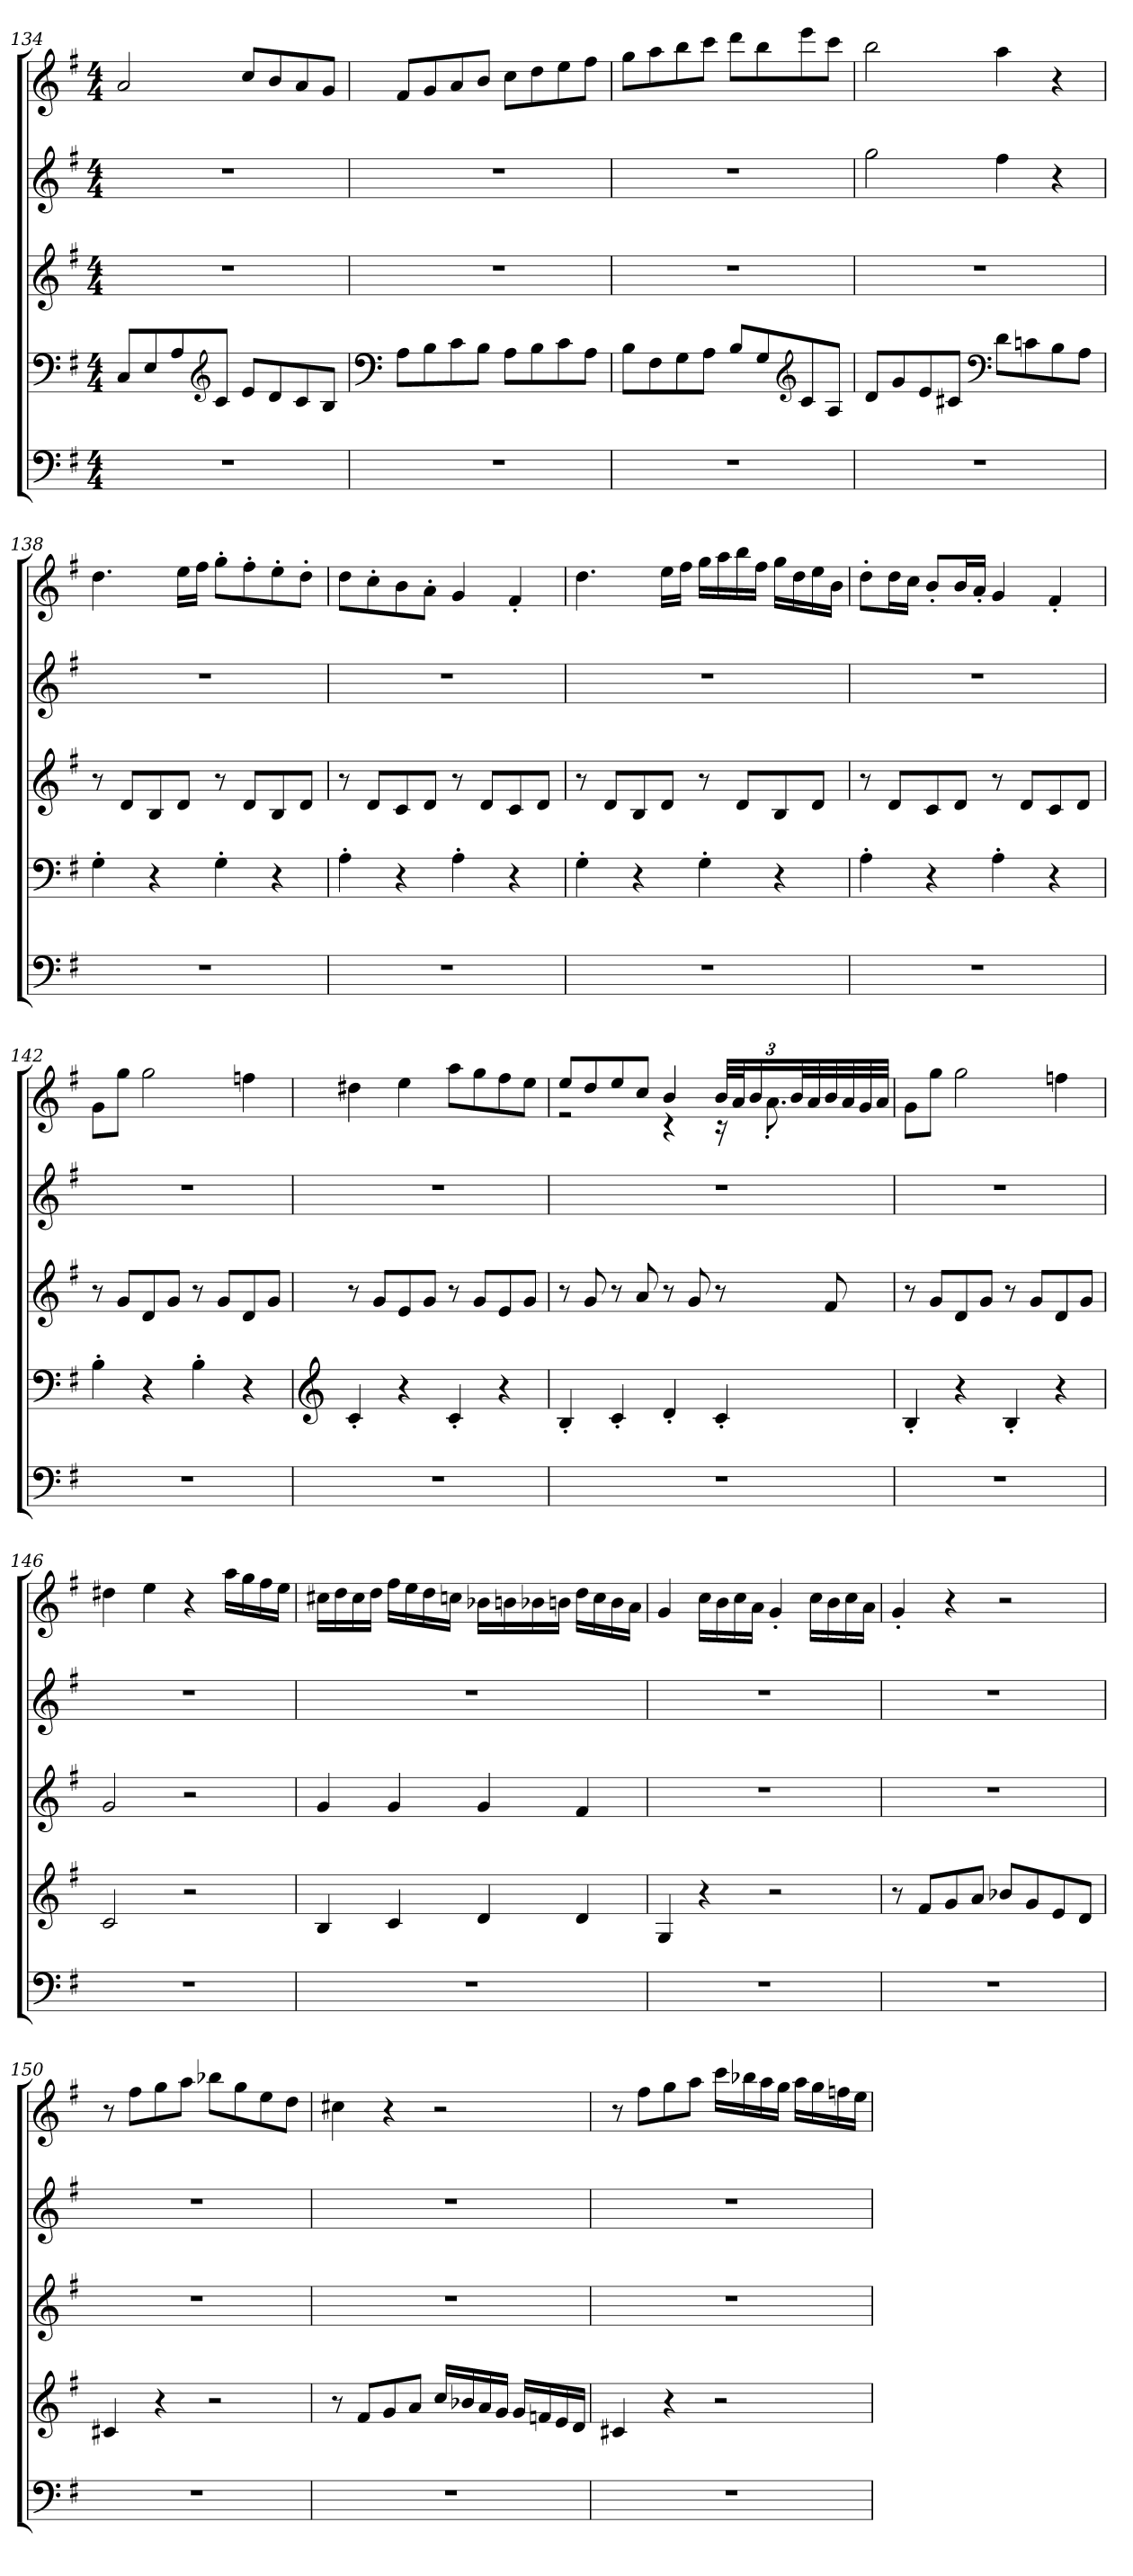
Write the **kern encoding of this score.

**kern	**kern	**kern	**kern	**kern
*part5	*part4	*part3	*part2	*part1
*staff5	*staff4	*staff3	*staff2	*staff1
!!LO:PB:g=z
*clefF4	*clefF4	*clefG2	*clefG2	*clefG2
*k[f#]	*k[f#]	*k[f#]	*k[f#]	*k[f#]
*M4/4	*M4/4	*M4/4	*M4/4	*M4/4
*MM63	*MM63	*MM63	*MM63	*MM63
=134	=134	=134	=134	=134
1r	8C/L	1r	1r	2a/
.	8E/	.	.	.
.	8A/	.	.	.
*	*clefG2	*	*	*
.	8c/J	.	.	.
.	8e/L	.	.	8cc/L
.	8d/	.	.	8b/
.	8c/	.	.	8a/
.	8B/J	.	.	8g/J
=135	=135	=135	=135	=135
*	*clefF4	*	*	*
1r	8A\L	1r	1r	8f#/L
.	8B\	.	.	8g/
.	8c\	.	.	8a/
.	8B\J	.	.	8b/J
.	8A\L	.	.	8cc\L
.	8B\	.	.	8dd\
.	8c\	.	.	8ee\
.	8A\J	.	.	8ff#\J
=136	=136	=136	=136	=136
1r	8B\L	1r	1r	8gg\L
.	8F#\	.	.	8aa\
.	8G\	.	.	8bb\
.	8A\J	.	.	8ccc\J
.	8B/L	.	.	8ddd\L
.	8G/	.	.	8bb\
*	*clefG2	*	*	*
.	8c/	.	.	8eee\
.	8A/J	.	.	8ccc\J
!!LO:LB:g=z
=137	=137	=137	=137	=137
*	*	*	*	*MM62
1r	8d/L	1r	2gg\	2bb\
.	8g/	.	.	.
.	8e/	.	.	.
.	8c#X/J	.	.	.
*	*clefF4	*	*	*
.	8d\L	.	4ff#\	4aa\
.	8cn\	.	.	.
.	8B\	.	4r	4r
.	8A\J	.	.	.
=138	=138	=138	=138	=138
*	*	*	*	*MM63
1r	4G'\	8r	1r	4.dd\
.	.	8d/L	.	.
.	4r	8B/	.	.
.	.	8d/J	.	16ee\LL
.	.	.	.	16ff#\JJ
.	4G'\	8r	.	8gg'\L
.	.	8d/L	.	8ff#'\
.	4r	8B/	.	8ee'\
.	.	8d/J	.	8dd'\J
=139	=139	=139	=139	=139
*	*	*	*	*MM63
1r	4A'\	8r	1r	8dd\L
.	.	8d/L	.	8cc'\
.	4r	8c/	.	8b\
.	.	8d/J	.	8a'\J
.	4A'\	8r	.	4g/
.	.	8d/L	.	.
.	4r	8c/	.	4f#'/
.	.	8d/J	.	.
=140	=140	=140	=140	=140
*	*	*	*	*MM63
1r	4G'\	8r	1r	4.dd\
.	.	8d/L	.	.
.	4r	8B/	.	.
.	.	8d/J	.	16ee\LL
.	.	.	.	16ff#\JJ
.	4G'\	8r	.	16gg\LL
.	.	.	.	16aa\
.	.	8d/L	.	16bb\
.	.	.	.	16ff#\JJ
.	4r	8B/	.	16gg\LL
.	.	.	.	16dd\
.	.	8d/J	.	16ee\
.	.	.	.	16b\JJ
!!LO:PB:g=z
=141	=141	=141	=141	=141
*	*	*	*	*MM63
1r	4A'\	8r	1r	8dd'\L
.	.	8d/L	.	16dd\L
.	.	.	.	16cc\JJ
.	4r	8c/	.	8b'/L
.	.	8d/J	.	16b/L
.	.	.	.	16a'/JJ
.	4A'\	8r	.	4g/
.	.	8d/L	.	.
.	4r	8c/	.	4f#'/
.	.	8d/J	.	.
=142	=142	=142	=142	=142
*	*	*	*	*MM63
1r	4B'\	8r	1r	8g\L
.	.	8g/L	.	8gg\J
.	4r	8d/	.	2gg\
.	.	8g/J	.	.
.	4B'\	8r	.	.
.	.	8g/L	.	.
.	4r	8d/	.	4ffn\
.	.	8g/J	.	.
=143	=143	=143	=143	=143
*	*clefG2	*	*	*
*	*	*	*	*MM63
1r	4c'/	8r	1r	4dd#X\
.	.	8g/L	.	.
.	4r	8e/	.	4ee\
.	.	8g/J	.	.
.	4c'/	8r	.	8aa\L
.	.	8g/L	.	8gg\
.	4r	8e/	.	8ff#\
.	.	8g/J	.	8ee\J
!!LO:LB:g=z
=144	=144	=144	=144	=144
*	*	*	*	*MM63
*	*	*	*	*^
1r	4B'/	8r	1r	8ee/L	2r
.	.	8g/	.	8dd/	.
.	4c'/	8r	.	8ee/	.
.	.	8a/	.	8cc/J	.
.	4d'/	8r	.	4b/	4r
.	.	8g/	.	.	.
*	*	*	*	*Xbrackettup	*
.	4c'/	8r	.	48b/LLL	16r
.	.	.	.	48a/J	.
.	.	.	.	24b/	.
.	.	.	.	.	8.a'\
.	.	.	.	48b/L	.
.	.	.	.	48a/	.
.	.	8f#/	.	32b/	.
.	.	.	.	32a/	.
.	.	.	.	32g/	.
.	.	.	.	32a/JJJ	.
*	*	*	*	*v	*v
=145	=145	=145	=145	=145
*	*	*	*	*MM63
1r	4B'/	8r	1r	8g\L
.	.	8g/L	.	8gg\J
.	4r	8d/	.	2gg\
.	.	8g/J	.	.
.	4B'/	8r	.	.
.	.	8g/L	.	.
.	4r	8d/	.	4ffn\
.	.	8g/J	.	.
=146	=146	=146	=146	=146
*	*	*	*	*MM60
1r	2c/	2g/	1r	4dd#X\
.	.	.	.	4ee\
*	*	*	*	*MM44
.	2r	2r	.	4r
*	*	*	*	*MM62
.	.	.	.	16aa\LL
.	.	.	.	16gg\
.	.	.	.	16ff#\
.	.	.	.	16ee\JJ
!!LO:PB:g=z
=147	=147	=147	=147	=147
1r	4B/	4g/	1r	16cc#X\LL
.	.	.	.	16dd\
.	.	.	.	16cc#\
.	.	.	.	16dd\JJ
.	4c/	4g/	.	16ff#\LL
.	.	.	.	16ee\
.	.	.	.	16dd\
.	.	.	.	16ccn\JJ
.	4d/	4g/	.	16b-X\LL
.	.	.	.	16bn\
.	.	.	.	16b-X\
.	.	.	.	16bn\JJ
.	4d/	4f#/	.	16dd\LL
.	.	.	.	16cc\
.	.	.	.	16b\
.	.	.	.	16a\JJ
=148	=148	=148	=148	=148
*	*	*	*	*MM62
1r	4G/	1r	1r	4g/
.	4r	.	.	16cc\LL
.	.	.	.	16b\
.	.	.	.	16cc\
.	.	.	.	16a\JJ
*	*	*	*	*MM60
.	2r	.	.	4g'/
.	.	.	.	16cc\LL
.	.	.	.	16b\
.	.	.	.	16cc\
.	.	.	.	16a\JJ
=149	=149	=149	=149	=149
*	*	*	*	*MM58
1r	8r	1r	1r	4g'/
.	8f#/L	.	.	.
.	8g/	.	.	4r
.	8a/J	.	.	.
.	8b-X/L	.	.	2r
.	8g/	.	.	.
.	8e/	.	.	.
.	8d/J	.	.	.
!!LO:LB:g=z
=150	=150	=150	=150	=150
1r	4c#X/	1r	1r	8r
.	.	.	.	8ff#\L
.	4r	.	.	8gg\
.	.	.	.	8aa\J
.	2r	.	.	8bb-X\L
.	.	.	.	8gg\
.	.	.	.	8ee\
.	.	.	.	8dd\J
=151	=151	=151	=151	=151
1r	8r	1r	1r	4cc#X\
.	8f#/L	.	.	.
.	8g/	.	.	4r
.	8a/J	.	.	.
.	16cc/LL	.	.	2r
.	16b-X/	.	.	.
.	16a/	.	.	.
.	16g/JJ	.	.	.
.	16g/LL	.	.	.
.	16fn/	.	.	.
.	16e/	.	.	.
.	16d/JJ	.	.	.
=152	=152	=152	=152	=152
1r	4c#X/	1r	1r	8r
.	.	.	.	8ff#\L
.	4r	.	.	8gg\
.	.	.	.	8aa\J
.	2r	.	.	16ccc\LL
.	.	.	.	16bb-X\
.	.	.	.	16aa\
.	.	.	.	16gg\JJ
.	.	.	.	16aa\LL
.	.	.	.	16gg\
.	.	.	.	16ffn\
.	.	.	.	16ee\JJ
=	=	=	=	=
*-	*-	*-	*-	*-
